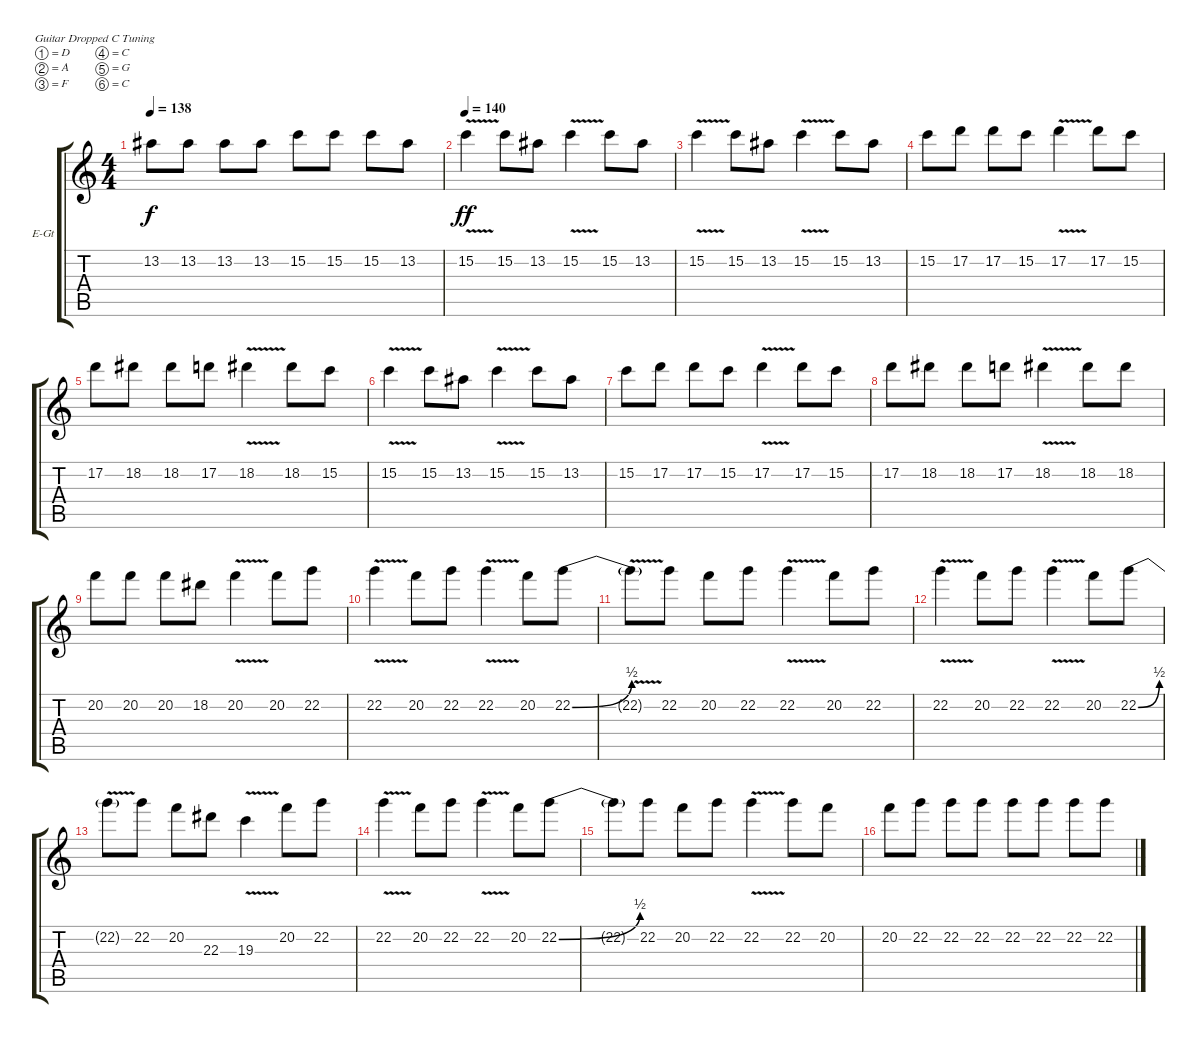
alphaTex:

\defaultSystemsLayout 4
\bracketExtendMode groupsimilarinstruments
\firstSystemTrackNameOrientation horizontal
\otherSystemsTrackNameOrientation horizontal
\track ("Electric Guitar" "E-Gt") {instrument overdrivenguitar}
\staff {score tabs}
\tuning (D4 A3 F3 C3 G2 C2)
\ts (4 4)
\tempo 138
\clef g2
\ks c
13.2.8{dy f} 13.2.8 13.2.8 13.2.8 15.2.8 15.2.8 15.2.8 13.2.8 |
\tempo 140
15.2{v}.4{dy ff} 15.2.8 13.2.8 15.2{v}.4 15.2.8 13.2.8 |
15.2{v}.4 15.2.8 13.2.8 15.2{v}.4 15.2.8 13.2.8 |
15.2.8 17.2.8 17.2.8 15.2.8 17.2{v}.4 17.2.8 15.2.8 |
17.2.8 18.2.8 18.2.8 17.2.8 18.2{v}.4 18.2.8 15.2.8 |
15.2{v}.4 15.2.8 13.2.8 15.2{v}.4 15.2.8 13.2.8 |
15.2.8 17.2.8 17.2.8 15.2.8 17.2{v}.4 17.2.8 15.2.8 |
17.2.8 18.2.8 18.2.8 17.2.8 18.2{v}.4 18.2.8 18.2.8 |
20.2.8 20.2.8 20.2.8 18.2.8 20.2{v}.4 20.2.8 22.2.8 |
22.2{v}.4 20.2.8 22.2.8 22.2{v}.4 20.2.8 22.2{be (bend 0 0 15.6 2)}.8 |
22.2{v t}.8 22.2.8 20.2.8 22.2.8 22.2{v}.4 20.2.8 22.2.8 |
22.2{v}.4 20.2.8 22.2.8 22.2{v}.4 20.2.8 22.2{be (bend 0 0 14.399999999999999 2)}.8 |
22.2{v t}.8 22.2.8 20.2.8 22.3.8 19.3{v}.4 20.2.8 22.2.8 |
22.2{v}.4 20.2.8 22.2.8 22.2{v}.4 20.2.8 22.2{be (bend 0 0 15.6 2)}.8 |
22.2{t}.8 22.2.8 20.2.8 22.2.8 22.2{v}.4 22.2.8 20.2.8 |
20.2.8 22.2.8 22.2.8 22.2.8 22.2.8 22.2.8 22.2.8 22.2.8
